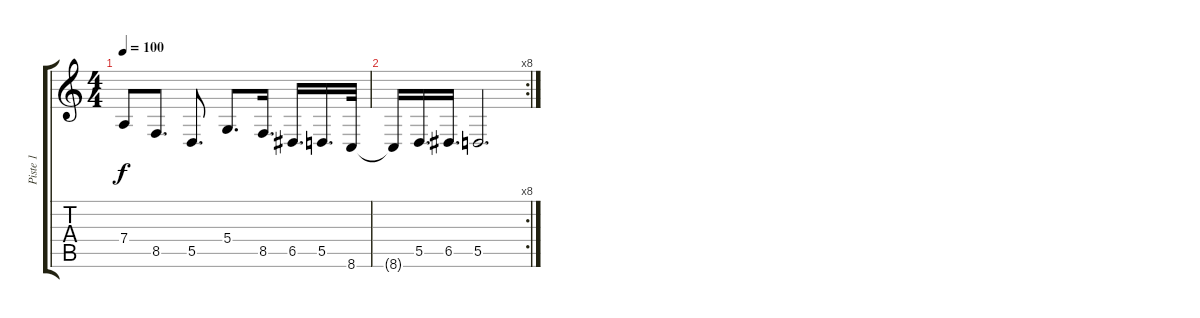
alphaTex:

\track ("Piste 1" "Piste 1") {instrument acousticgrandpiano}
\staff {score tabs}
\tuning (E4 B3 G3 D3 A2 E2) {hide}
\ts (4 4)
\tempo 100
\clef g2
\ks c
7.4{t}.8{dy f} 8.5.8{d} 5.5.8{d} 5.4.8{d} 8.5.16{d} 6.5.16{d} 5.5.16{d} 8.6.32 |
\rc 8
8.6{t}.16 5.5.16{d} 6.5.16{d} 5.5.2{d}
